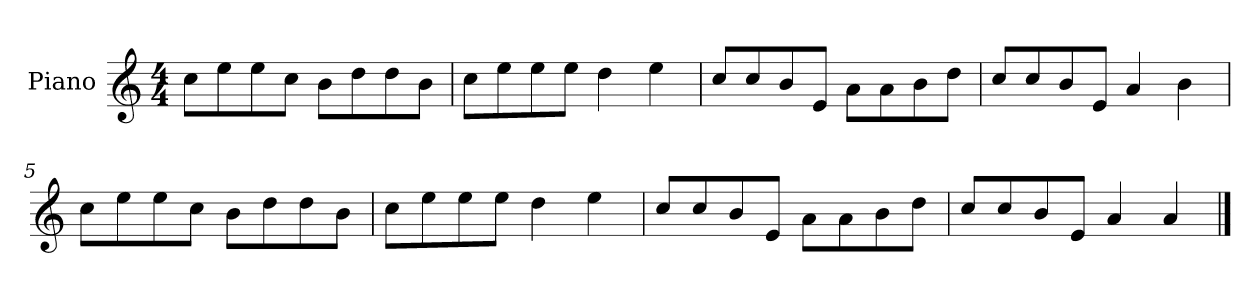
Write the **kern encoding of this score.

**kern
*part1
*staff1
*I"Piano
*I'P-no
*clefG2
*k[]
*M4/4
*MM90
=1
8cc\L
8ee\
8ee\
8cc\J
8b\L
8dd\
8dd\
8b\J
=2
8cc\L
8ee\
8ee\
8ee\J
4dd\
4ee\
=3
8cc/L
8cc/
8b/
8e/J
8a\L
8a\
8b\
8dd\J
=4
8cc/L
8cc/
8b/
8e/J
4a/
4b\
=5
8cc\L
8ee\
8ee\
8cc\J
8b\L
8dd\
8dd\
8b\J
!!LO:LB:g=z
=6
8cc\L
8ee\
8ee\
8ee\J
4dd\
4ee\
=7
8cc/L
8cc/
8b/
8e/J
8a\L
8a\
8b\
8dd\J
=8
8cc/L
8cc/
8b/
8e/J
4a/
4a/
==
*-
